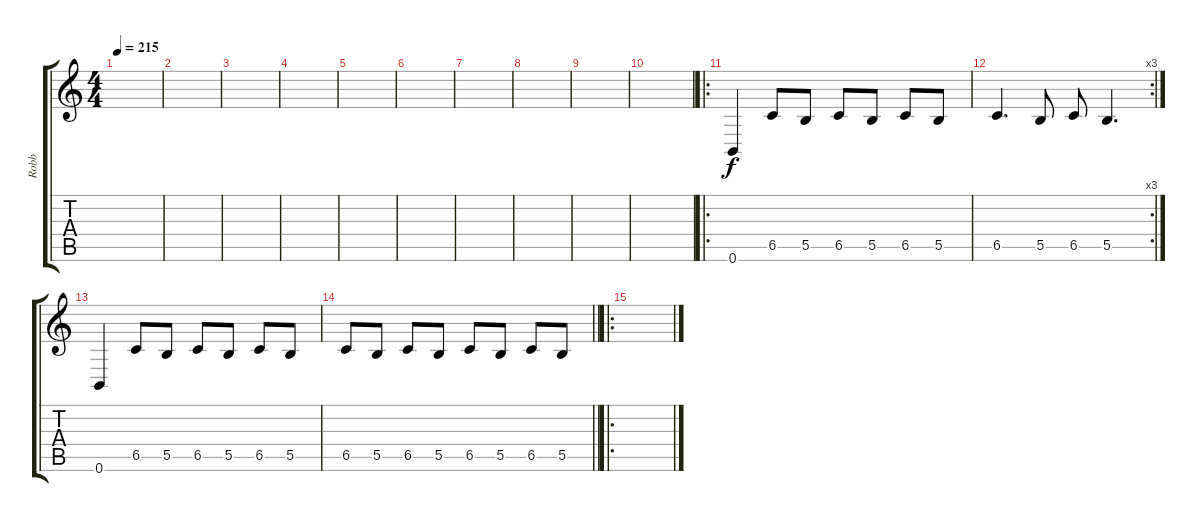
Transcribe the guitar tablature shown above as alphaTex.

\track ("Robb" "Robb") {instrument distortionguitar}
\staff {score tabs}
\tuning (Db4 Ab3 E3 B2 Gb2 B1) {hide}
\ts (4 4)
\tempo 215
\clef g2
\ks c
|
|
|
|
|
|
|
|
|
|
\ro
0.6.4 6.5.8 5.5.8 6.5.8 5.5.8 6.5.8 5.5.8 |
\rc 3
6.5.4{d} 5.5.8 6.5.8 5.5.4{d} |
0.6.4 6.5.8 5.5.8 6.5.8 5.5.8 6.5.8 5.5.8 |
\barLineRight lightlight
6.5.8 5.5.8 6.5.8 5.5.8 6.5.8 5.5.8 6.5.8 5.5.8 |
\ro
